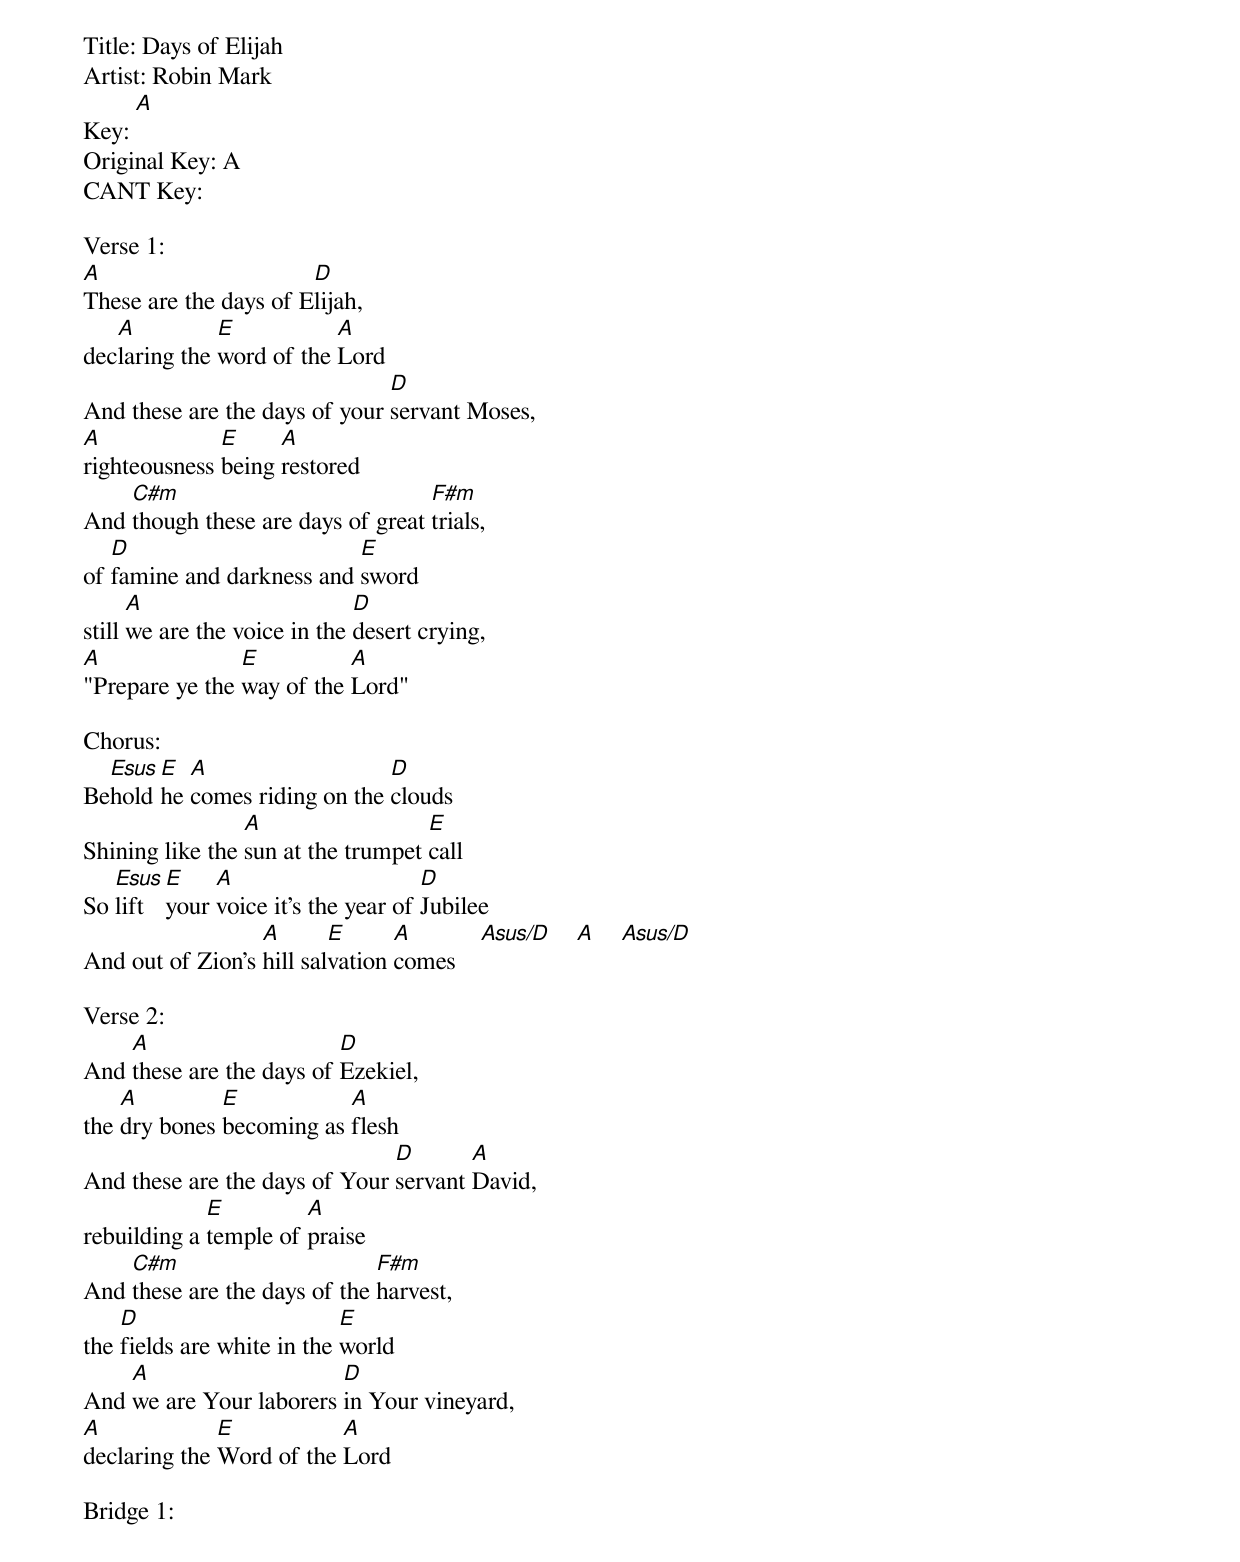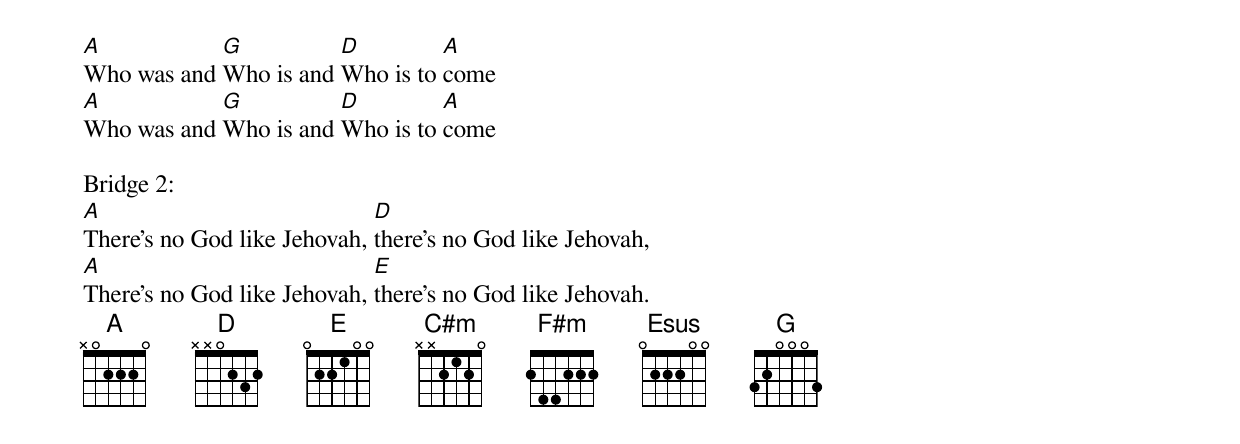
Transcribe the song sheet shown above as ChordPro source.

Title: Days of Elijah
Artist: Robin Mark
Key: [A]
Original Key: A
CANT Key:

Verse 1:
[A]These are the days of E[D]lijah,
dec[A]laring the [E]word of the [A]Lord
And these are the days of your [D]servant Moses,
[A]righteousness [E]being [A]restored
And [C#m]though these are days of great [F#m]trials,
of [D]famine and darkness and [E]sword
still [A]we are the voice in the [D]desert crying,
[A]"Prepare ye the [E]way of the [A]Lord"

Chorus:
Be[Esus]hold [E]he [A]comes riding on the [D]clouds
Shining like the [A]sun at the trumpet [E]call
So [Esus]lift [E]your [A]voice it's the year of [D]Jubilee
And out of Zion's [A]hill sal[E]vation [A]comes    [Asus/D]    [A]    [Asus/D]

Verse 2:
And [A]these are the days of [D]Ezekiel,
the [A]dry bones [E]becoming as [A]flesh
And these are the days of Your [D]servant [A]David,
rebuilding a [E]temple of [A]praise
And [C#m]these are the days of the [F#m]harvest,
the [D]fields are white in the [E]world
And [A]we are Your laborers [D]in Your vineyard,
[A]declaring the [E]Word of the [A]Lord

Bridge 1:
[A]Who was and [G]Who is and [D]Who is to [A]come
[A]Who was and [G]Who is and [D]Who is to [A]come

Bridge 2:
[A]There's no God like Jehovah, [D]there's no God like Jehovah,
[A]There's no God like Jehovah, [E]there's no God like Jehovah.
